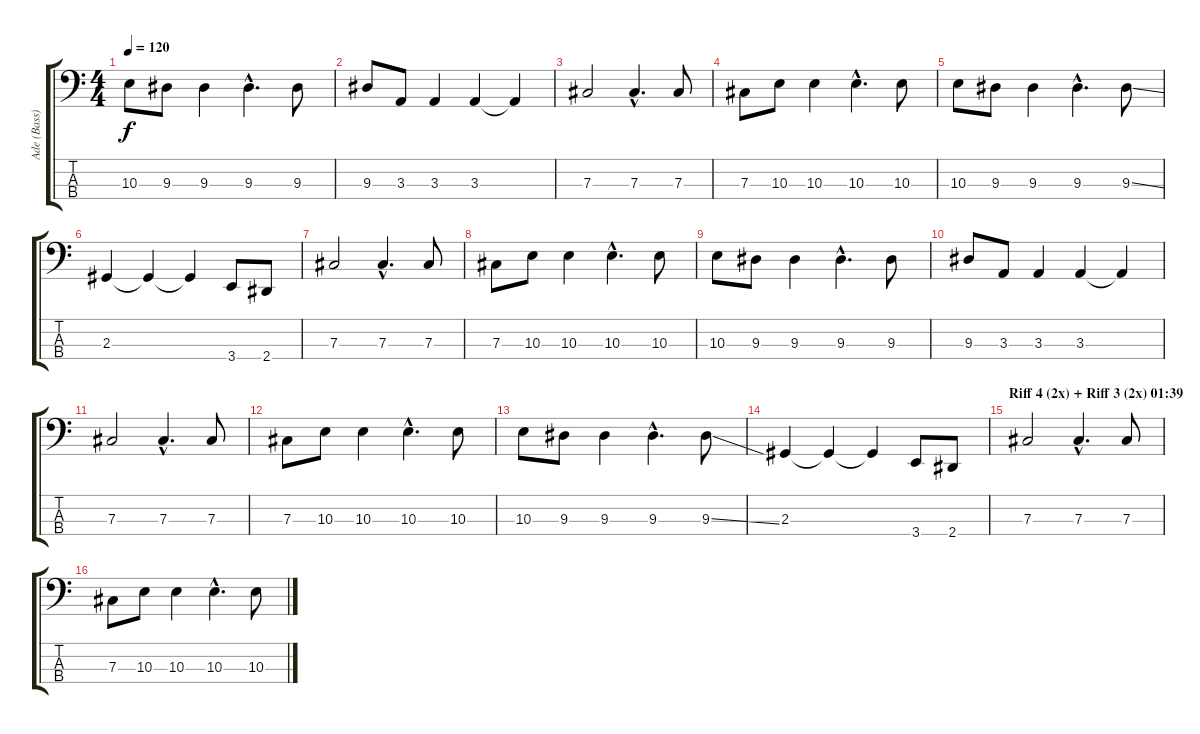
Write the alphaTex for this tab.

\track ("Ade (Bass)" "Ade (Bass)") {instrument electricbasspick}
\staff {score tabs}
\tuning (E2 B1 Gb1 Db1) {hide}
\ts (4 4)
\tempo 120
\clef f4
\ks c
10.3.8{dy f} 9.3.8 9.3.4 9.3{hac}.4{d} 9.3.8 |
9.3.8 3.3.8 3.3.4 3.3.4 3.3{t}.4 |
7.3.2 7.3{hac}.4{d} 7.3.8 |
7.3.8 10.3.8 10.3.4 10.3{hac}.4{d} 10.3.8 |
10.3.8 9.3.8 9.3.4 9.3{hac}.4{d} 9.3{ss}.8 |
2.3.4 2.3{t}.4 2.3{t}.4 3.4.8 2.4.8 |
7.3.2 7.3{hac}.4{d} 7.3.8 |
7.3.8 10.3.8 10.3.4 10.3{hac}.4{d} 10.3.8 |
10.3.8 9.3.8 9.3.4 9.3{hac}.4{d} 9.3.8 |
9.3.8 3.3.8 3.3.4 3.3.4 3.3{t}.4 |
7.3.2 7.3{hac}.4{d} 7.3.8 |
7.3.8 10.3.8 10.3.4 10.3{hac}.4{d} 10.3.8 |
10.3.8 9.3.8 9.3.4 9.3{hac}.4{d} 9.3{ss}.8 |
2.3.4 2.3{t}.4 2.3{t}.4 3.4.8 2.4.8 |
\section ("" "Riff 4 (2x) + Riff 3 (2x) 01:39")
7.3.2 7.3{hac}.4{d} 7.3.8 |
7.3.8 10.3.8 10.3.4 10.3{hac}.4{d} 10.3.8
